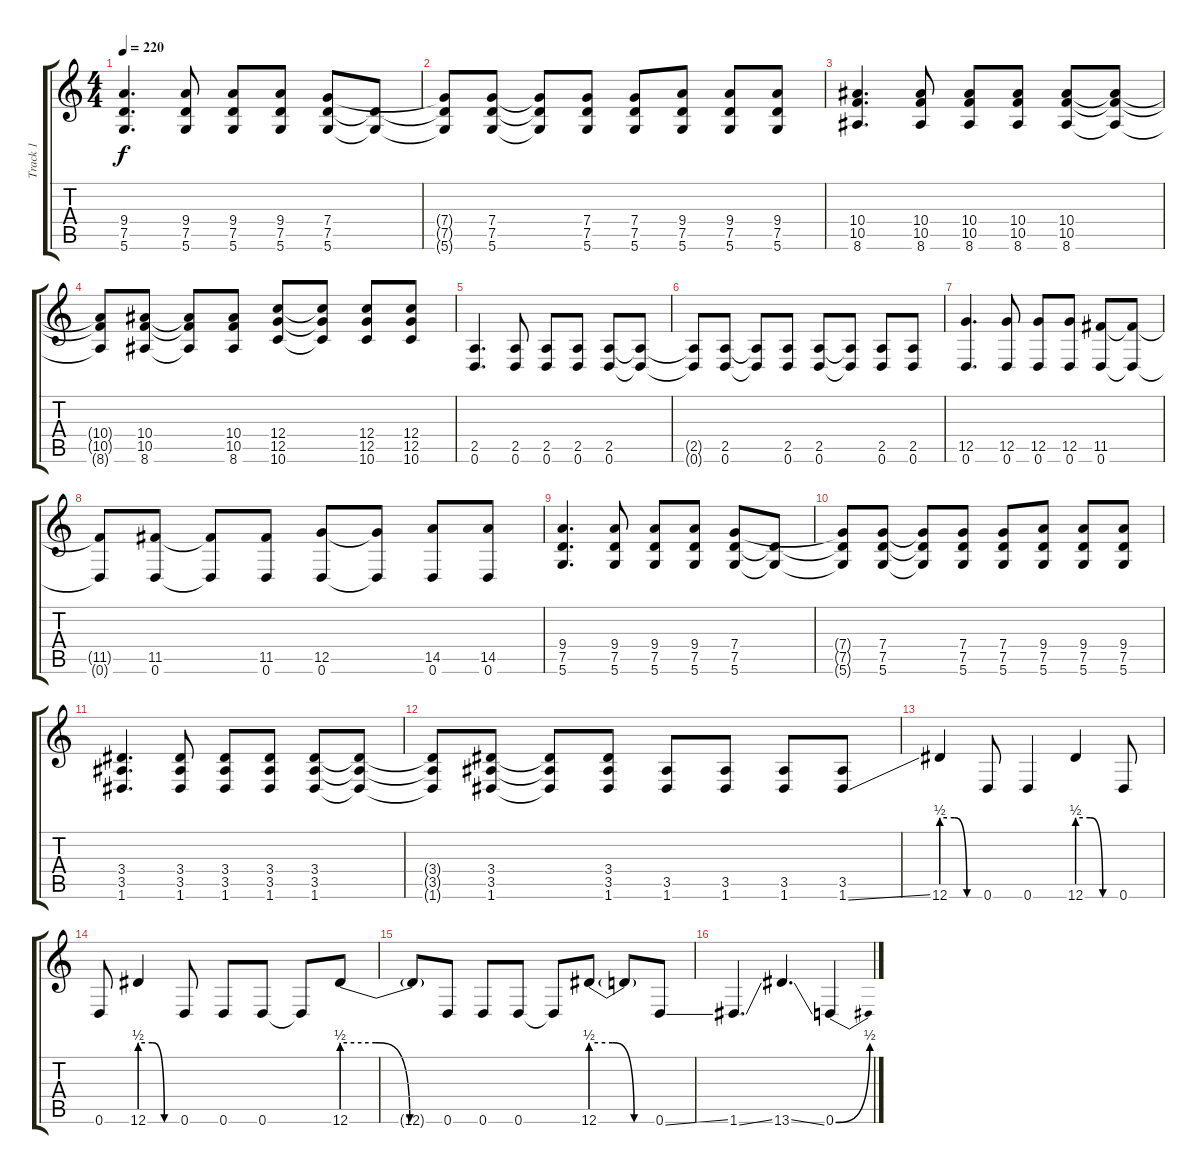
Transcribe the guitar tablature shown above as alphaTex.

\track ("Track 1" "Track 1") {instrument overdrivenguitar}
\staff {score tabs}
\tuning (D4 A3 F3 C3 G2 D2) {hide}
\ts (4 4)
\tempo 220
\clef g2
\ks c
(9.4 7.5 5.6).4{d dy f} (9.4 7.5 5.6).8 (9.4 7.5 5.6).8 (9.4 7.5 5.6).8 (7.4 7.5 5.6).8 (7.5{t} 5.6{t}).8 |
(7.4{t} 7.5{t} 5.6{t}).8 (7.4 7.5 5.6).8 (7.4{t} 7.5{t} 5.6{t}).8 (7.4 7.5 5.6).8 (7.4 7.5 5.6).8 (9.4 7.5 5.6).8 (9.4 7.5 5.6).8 (9.4 7.5 5.6).8 |
(10.4 10.5 8.6).4{d} (10.4 10.5 8.6).8 (10.4 10.5 8.6).8 (10.4 10.5 8.6).8 (10.4 10.5 8.6).8 (10.4{t} 10.5{t} 8.6{t}).8 |
(10.4{t} 10.5{t} 8.6{t}).8 (10.4 10.5 8.6).8 (10.4{t} 10.5{t} 8.6{t}).8 (10.4 10.5 8.6).8 (12.4 12.5 10.6).8 (12.4{t} 12.5{t} 10.6{t}).8 (12.4 12.5 10.6).8 (12.4 12.5 10.6).8 |
(2.5 0.6).4{d} (2.5 0.6).8 (2.5 0.6).8 (2.5 0.6).8 (2.5 0.6).8 (2.5{t} 0.6{t}).8 |
(2.5{t} 0.6{t}).8 (2.5 0.6).8 (2.5{t} 0.6{t}).8 (2.5 0.6).8 (2.5 0.6).8 (2.5{t} 0.6{t}).8 (2.5 0.6).8 (2.5 0.6).8 |
(12.5 0.6).4{d} (12.5 0.6).8 (12.5 0.6).8 (12.5 0.6).8 (11.5 0.6).8 (11.5{t} 0.6{t}).8 |
(11.5{t} 0.6{t}).8 (11.5 0.6).8 (11.5{t} 0.6{t}).8 (11.5 0.6).8 (12.5 0.6).8 (12.5{t} 0.6{t}).8 (14.5 0.6).8 (14.5 0.6).8 |
(9.4 7.5 5.6).4{d} (9.4 7.5 5.6).8 (9.4 7.5 5.6).8 (9.4 7.5 5.6).8 (7.4 7.5 5.6).8 (7.5{t} 5.6{t}).8 |
(7.4{t} 7.5{t} 5.6{t}).8 (7.4 7.5 5.6).8 (7.4{t} 7.5{t} 5.6{t}).8 (7.4 7.5 5.6).8 (7.4 7.5 5.6).8 (9.4 7.5 5.6).8 (9.4 7.5 5.6).8 (9.4 7.5 5.6).8 |
(3.4 3.5 1.6).4{d} (3.4 3.5 1.6).8 (3.4 3.5 1.6).8 (3.4 3.5 1.6).8 (3.4 3.5 1.6).8 (3.4{t} 3.5{t} 1.6{t}).8 |
(3.4{t} 3.5{t} 1.6{t}).8 (3.4 3.5 1.6).8 (3.4{t} 3.5{t} 1.6{t}).8 (3.4 3.5 1.6).8 (3.5 1.6).8 (3.5 1.6).8 (3.5 1.6).8 (3.5 1.6{ss}).8 |
12.6{be (custom 0 2 20 2 40 0 60 0)}.4 0.6.8 0.6.4 12.6{be (custom 0 2 20 2 40 0 60 0)}.4 0.6.8 |
0.6.8 12.6{be (custom 0 2 20 2 40 0 60 0)}.4 0.6.8 0.6.8 0.6.8 0.6{t}.8 12.6{be (custom 0 2 20 2 40 0 60 0)}.8 |
12.6{t}.8 0.6.8 0.6.8 0.6.8 0.6{t}.8 12.6{be (custom 0 2 20 2 40 0 60 0)}.8 12.6{t}.8 0.6{ss}.8 |
1.6{ss}.4{d} 13.6{ss}.4{d} 0.6{be (bend 0 0 60 2)}.4
